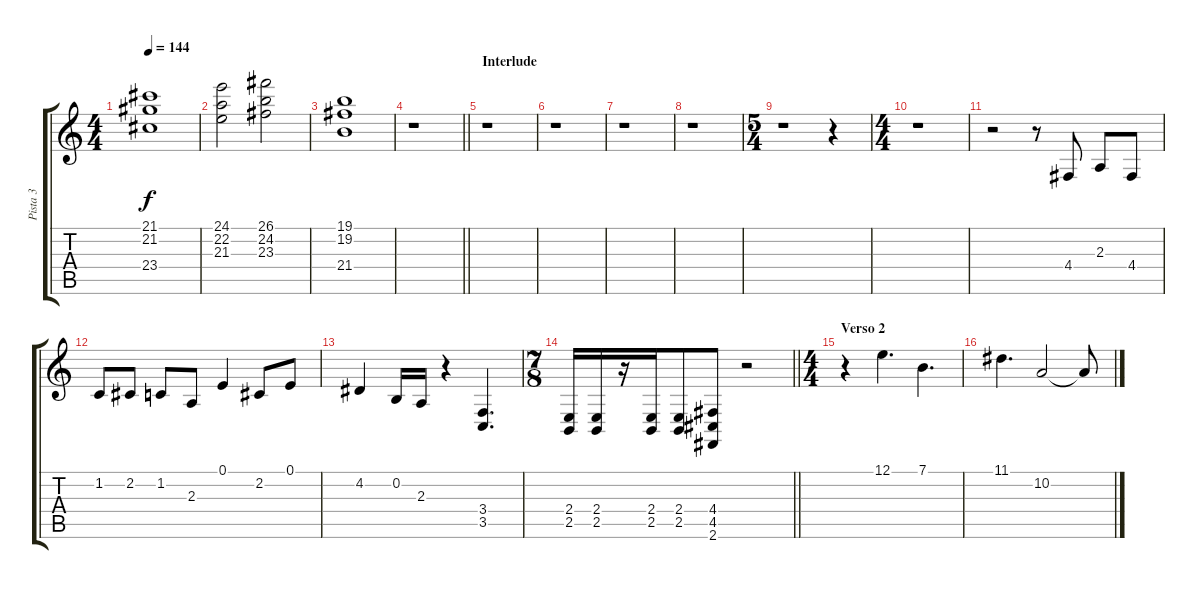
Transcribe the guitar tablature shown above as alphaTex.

\track ("Pista 3" "Pista 3") {instrument synthstrings1}
\staff {score tabs}
\tuning (E4 B3 G3 D3 A2 E2) {hide}
\ts (4 4)
\tempo 144
\clef g2
\ks c
(21.1 21.2 23.4).1{dy f} |
(24.1 22.2 21.3).2 (26.1 24.2 23.3).2 |
(19.1 19.2 21.4).1 |
\barLineRight lightlight
r.1 |
\section ("" "Interlude")
r.1 |
r.1 |
r.1 |
r.1 |
\ts (5 4)
r.1 r.4 |
\ts (4 4)
r.1 |
r.2 r.8 4.4.8{instrument drawbarorgan} 2.3.8 4.4.8 |
1.2.8 2.2.8 1.2.8 2.3.8 0.1.4 2.2.8 0.1.8 |
4.2.4 0.2.16 2.3.16 r.4 (3.4 3.5).4{d} |
\ts (7 8)
\barLineRight lightlight
(2.4 2.5).16 (2.4 2.5).16 r.16 (2.4 2.5).16 (2.4 2.5).8 (4.4 4.5 2.6).8 r.2 |
\ts (4 4)
\section ("" "Verso 2")
r.4 12.1.4{d instrument synthstrings1} 7.1.4{d} |
11.1.4{d} 10.2.2 10.2{t}.8
